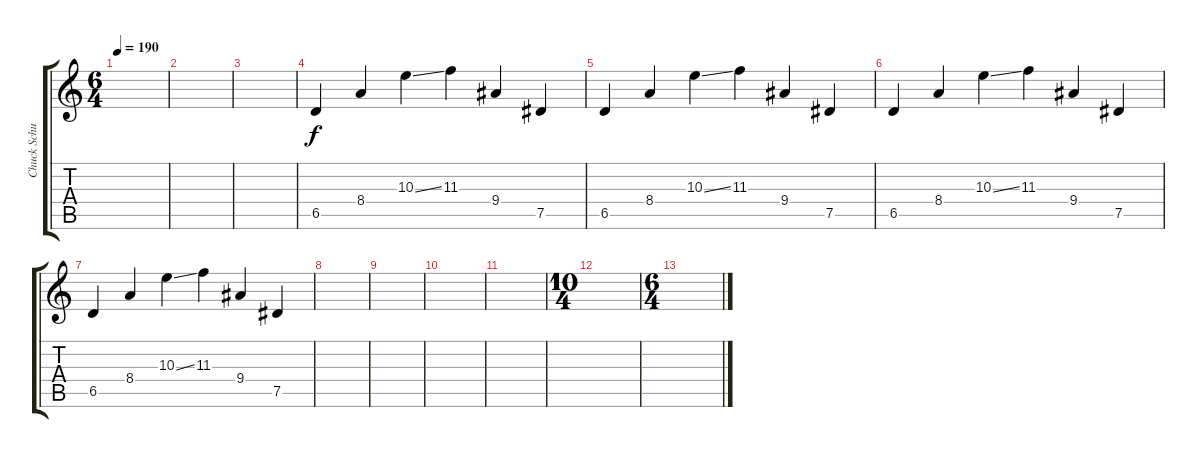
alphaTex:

\track ("Chuck Schuldiner" "Chuck Schu") {instrument distortionguitar}
\staff {score tabs}
\tuning (Eb4 Bb3 Gb3 Db3 Ab2 Eb2) {hide}
\ts (6 4)
\tempo 190
\clef g2
\ks c
|
|
|
6.5.4 8.4.4 10.3{ss}.4 11.3.4 9.4.4 7.5.4 |
6.5.4 8.4.4 10.3{ss}.4 11.3.4 9.4.4 7.5.4 |
6.5.4 8.4.4 10.3{ss}.4 11.3.4 9.4.4 7.5.4 |
6.5.4 8.4.4 10.3{ss}.4 11.3.4 9.4.4 7.5.4 |
|
|
|
|
\ts (10 4)
|
\ts (6 4)
